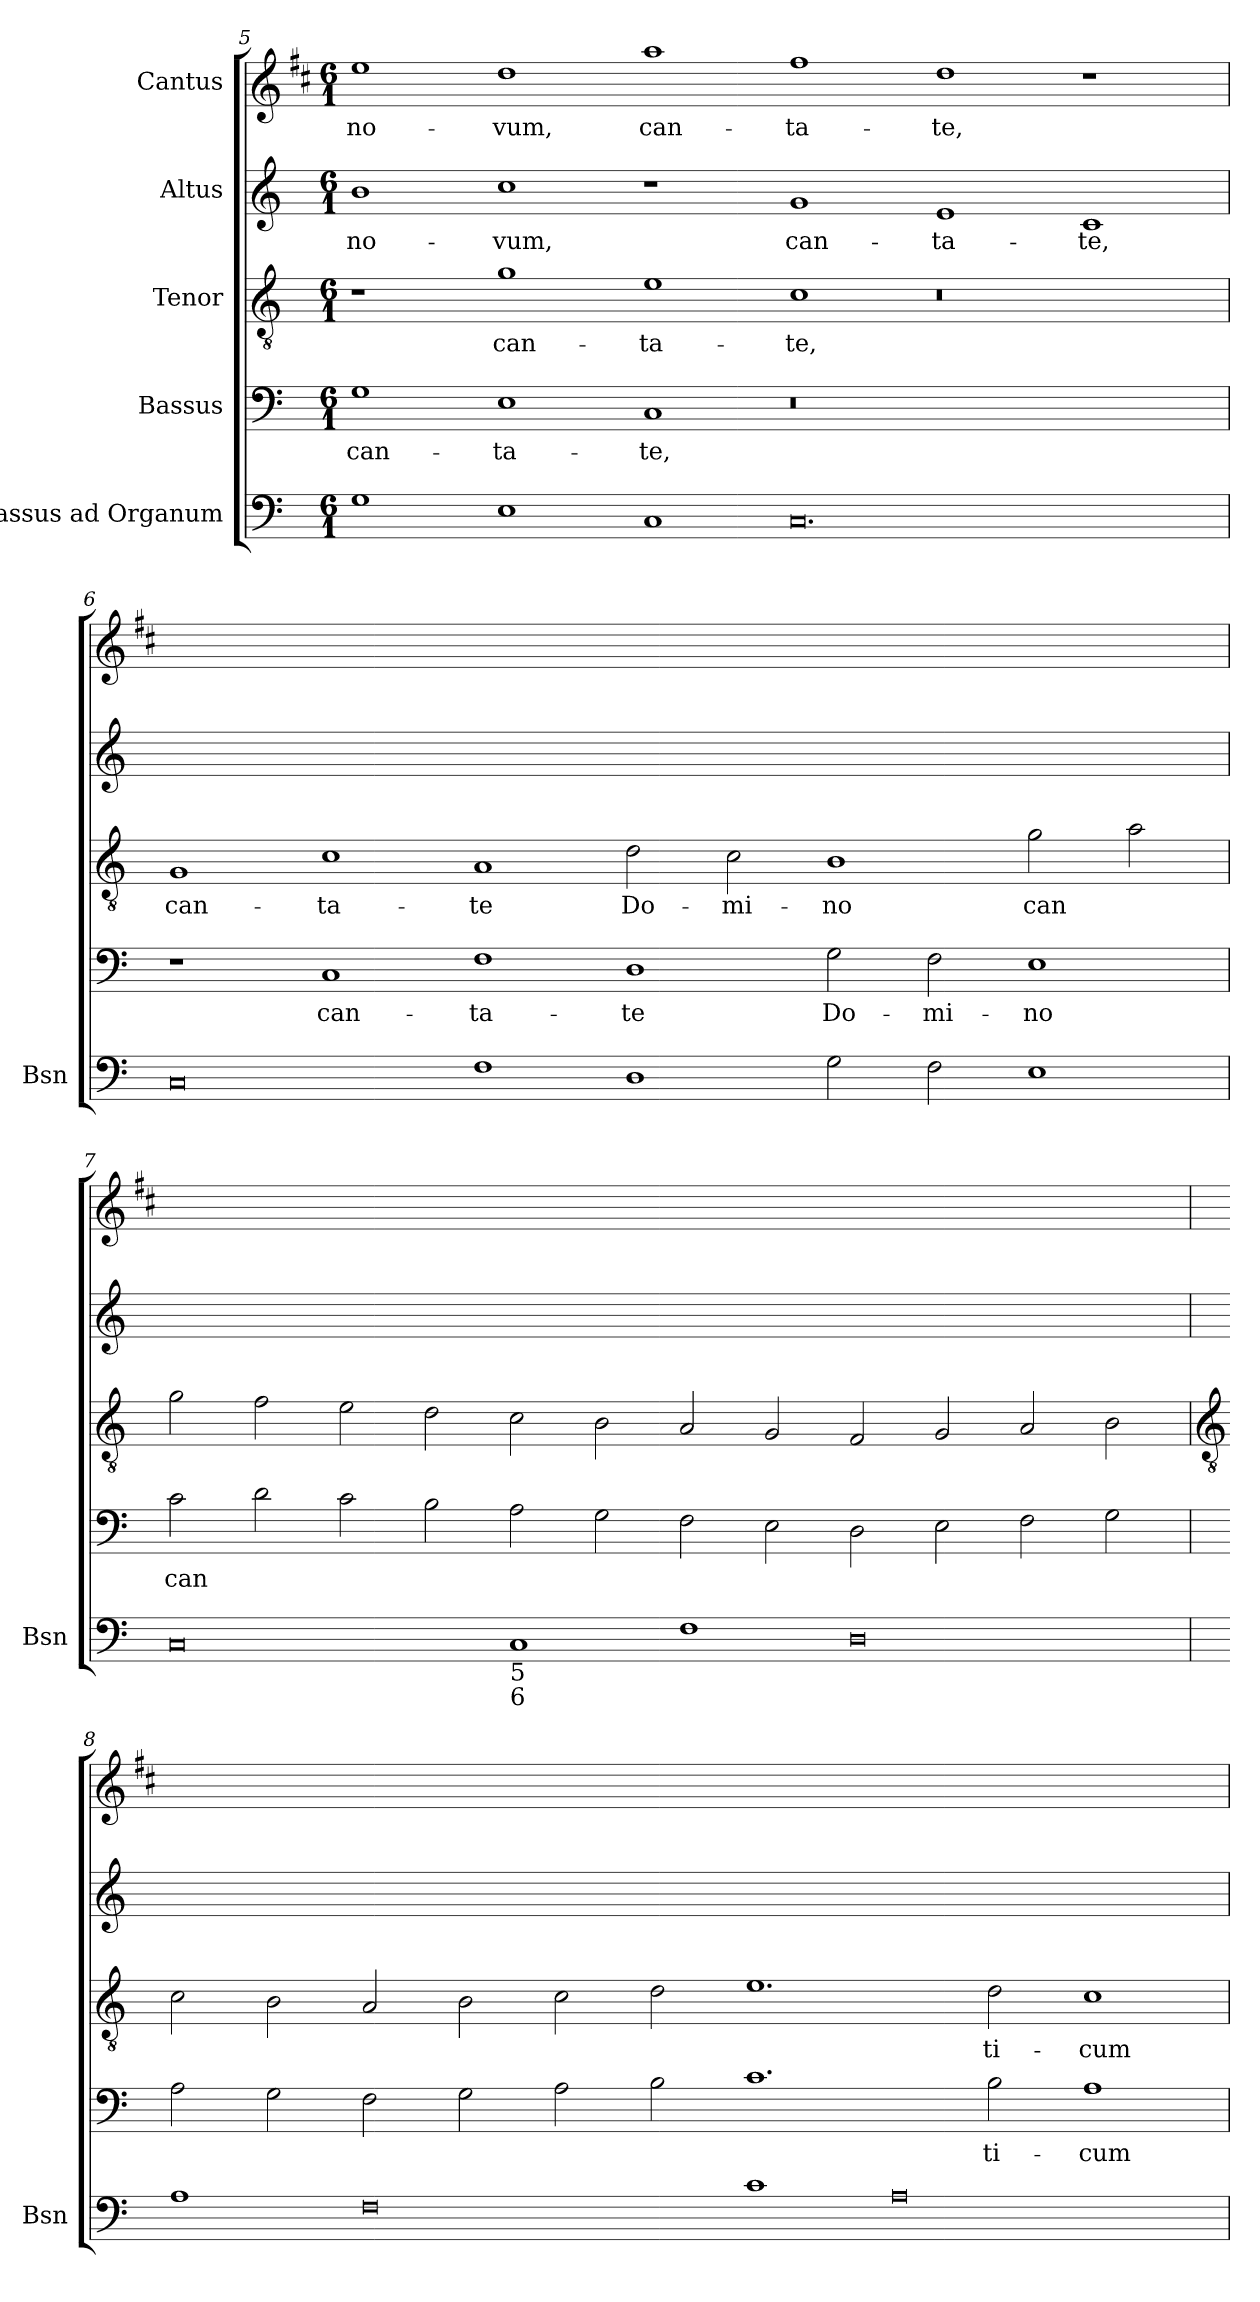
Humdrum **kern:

**kern	**kern	**text	**kern	**text	**kern	**text	**kern	**text
*part5	*part4	*part4	*part3	*part3	*part2	*part2	*part1	*part1
*staff5	*staff4	*staff4	*staff3	*staff3	*staff2	*staff2	*staff1	*staff1
*I"Bassus ad Organum	*I"Bassus	*	*I"Tenor	*	*I"Altus	*	*I"Cantus	*
*I'Bsn	*	*	*	*	*	*	*	*
*clefF4	*clefF4	*	*clefGv2	*	*clefG2	*	*clefG2	*
*	*	*	*	*	*	*	*ITrd1c2	*
*k[]	*k[]	*	*k[]	*	*k[]	*	*k[]	*
*C:	*C:	*	*C:	*	*C:	*	*C:	*
*M6/1	*M6/1	*	*M6/1	*	*M6/1	*	*M6/1	*
=5	=5	=5	=5	=5	=5	=5	=5	=5
!	!	!LO:LY:b	!	!	!	!LO:LY:b	!	!LO:LY:b
1G	1G	can-	1r	.	1b	no-	1dd	no-
!	!	!LO:LY:b	!	!LO:LY:b	!	!LO:LY:b	!	!LO:LY:b
1E	1E	-ta-	1g	can-	1cc	-vum,	1cc	-vum,
!	!	!LO:LY:b	!	!LO:LY:b	!	!	!	!LO:LY:b
1C	1C	-te,	1e	-ta-	1r	.	1gg	can-
!	!	!	!	!LO:LY:b	!	!LO:LY:b	!	!LO:LY:b
0.C	0.r	.	1c	-te,	1g	can-	1ee	-ta-
!	!	!	!	!	!	!LO:LY:b	!	!LO:LY:b
.	.	.	0r	.	1e	-ta-	1cc	-te,
!	!	!	!	!	!	!LO:LY:b	!	!
.	.	.	.	.	1c	-te,	1r	.
=6	=6	=6	=6	=6	=6	=6	=6	=6
!	!	!	!	!LO:LY:b	!	!	!	!
0C	1r	.	1G	can-	00.ryy	.	00.ryy	.
!	!	!LO:LY:b	!	!LO:LY:b	!	!	!	!
.	1C	can-	1c	-ta-	.	.	.	.
!	!	!LO:LY:b	!	!LO:LY:b	!	!	!	!
1F	1F	-ta-	1A	-te	.	.	.	.
!	!	!LO:LY:b	!	!LO:LY:b	!	!	!	!
1D	1D	-te	2d	Do-	.	.	.	.
!	!	!	!	!LO:LY:b	!	!	!	!
.	.	.	2c	-mi-	.	.	.	.
!	!	!LO:LY:b	!	!LO:LY:b	!	!	!	!
2G	2G	Do-	1B	-no	.	.	.	.
!	!	!LO:LY:b	!	!	!	!	!	!
2F	2F	-mi-	.	.	.	.	.	.
!	!	!LO:LY:b	!	!LO:LY:b	!	!	!	!
1E	1E	-no	2g	can	.	.	.	.
.	.	.	2a	.	.	.	.	.
=7	=7	=7	=7	=7	=7	=7	=7	=7
!	!	!LO:LY:b	!	!	!	!	!	!
0C	2c	can	2g	.	00.ryy	.	00.ryy	.
.	2d	.	2f	.	.	.	.	.
.	2c	.	2e	.	.	.	.	.
.	2B	.	2d	.	.	.	.	.
!LO:TX:b:t=5	!	!	!	!	!	!	!	!
!LO:TX:b:t=6	!	!	!	!	!	!	!	!
1C	2A	.	2c	.	.	.	.	.
.	2G	.	2B	.	.	.	.	.
1F	2F	.	2A	.	.	.	.	.
.	2E	.	2G	.	.	.	.	.
0D	2D	.	2F	.	.	.	.	.
.	2E	.	2G	.	.	.	.	.
.	2F	.	2A	.	.	.	.	.
.	2G	.	2B	.	.	.	.	.
!!LO:LB:g=z
=8	=8	=8	=8	=8	=8	=8	=8	=8
*	*	*	*clefGv2	*	*	*	*	*
1A	2A	.	2c	.	00.ryy	.	00.ryy	.
.	2G	.	2B	.	.	.	.	.
0F	2F	.	2A	.	.	.	.	.
.	2G	.	2B	.	.	.	.	.
.	2A	.	2c	.	.	.	.	.
.	2B	.	2d	.	.	.	.	.
1c	1.c	.	1.e	.	.	.	.	.
0A	.	.	.	.	.	.	.	.
!	!	!LO:LY:b	!	!LO:LY:b	!	!	!	!
.	2B	ti-	2d	ti-	.	.	.	.
!	!	!LO:LY:b	!	!LO:LY:b	!	!	!	!
.	1A	-cum	1c	-cum	.	.	.	.
=	=	=	=	=	=	=	=	=
*-	*-	*-	*-	*-	*-	*-	*-	*-
